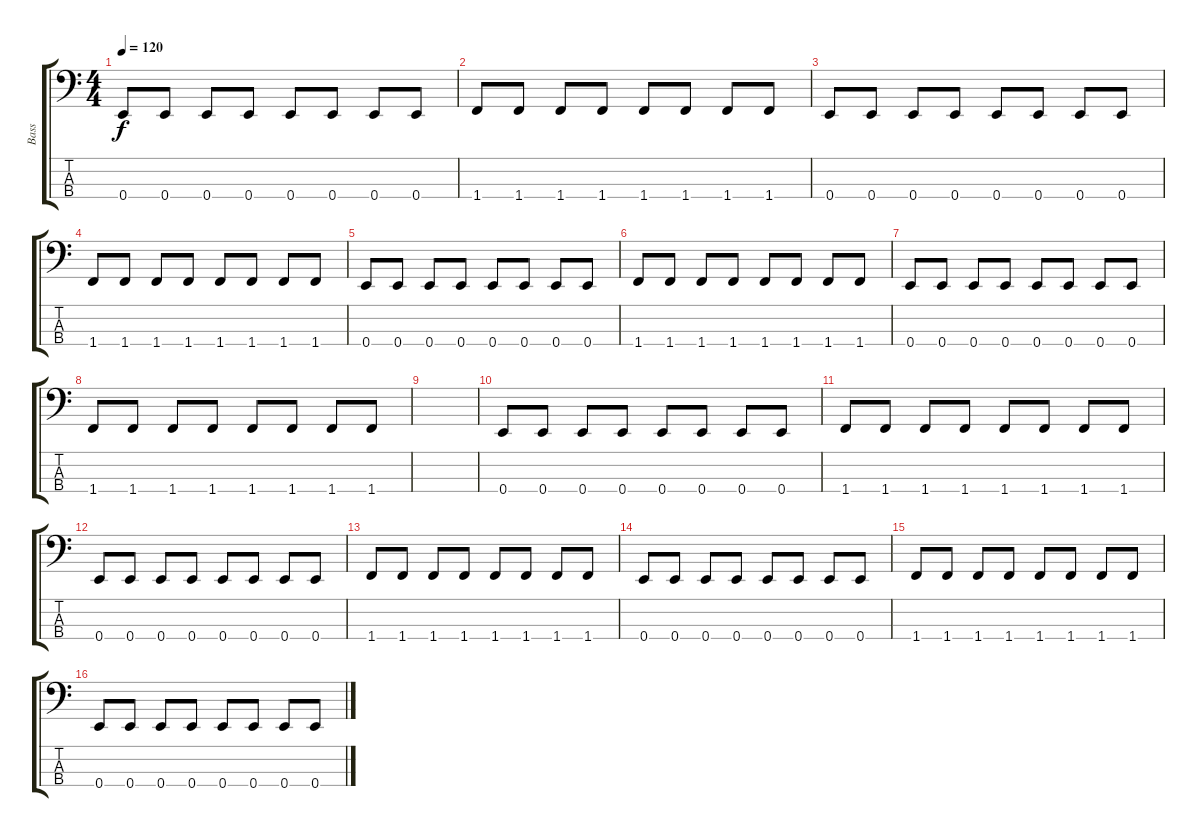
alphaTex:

\track ("Bass" "Bass") {instrument electricbasspick}
\staff {score tabs}
\tuning (G2 D2 A1 E1) {hide}
\ts (4 4)
\tempo 120
\clef f4
\ks c
0.4.8{dy f} 0.4.8 0.4.8 0.4.8 0.4.8 0.4.8 0.4.8 0.4.8 |
1.4.8 1.4.8 1.4.8 1.4.8 1.4.8 1.4.8 1.4.8 1.4.8 |
0.4.8 0.4.8 0.4.8 0.4.8 0.4.8 0.4.8 0.4.8 0.4.8 |
1.4.8 1.4.8 1.4.8 1.4.8 1.4.8 1.4.8 1.4.8 1.4.8 |
0.4.8 0.4.8 0.4.8 0.4.8 0.4.8 0.4.8 0.4.8 0.4.8 |
1.4.8 1.4.8 1.4.8 1.4.8 1.4.8 1.4.8 1.4.8 1.4.8 |
0.4.8 0.4.8 0.4.8 0.4.8 0.4.8 0.4.8 0.4.8 0.4.8 |
1.4.8 1.4.8 1.4.8 1.4.8 1.4.8 1.4.8 1.4.8 1.4.8 |
|
0.4.8 0.4.8 0.4.8 0.4.8 0.4.8 0.4.8 0.4.8 0.4.8 |
1.4.8 1.4.8 1.4.8 1.4.8 1.4.8 1.4.8 1.4.8 1.4.8 |
0.4.8 0.4.8 0.4.8 0.4.8 0.4.8 0.4.8 0.4.8 0.4.8 |
1.4.8 1.4.8 1.4.8 1.4.8 1.4.8 1.4.8 1.4.8 1.4.8 |
0.4.8 0.4.8 0.4.8 0.4.8 0.4.8 0.4.8 0.4.8 0.4.8 |
1.4.8 1.4.8 1.4.8 1.4.8 1.4.8 1.4.8 1.4.8 1.4.8 |
0.4.8 0.4.8 0.4.8 0.4.8 0.4.8 0.4.8 0.4.8 0.4.8
